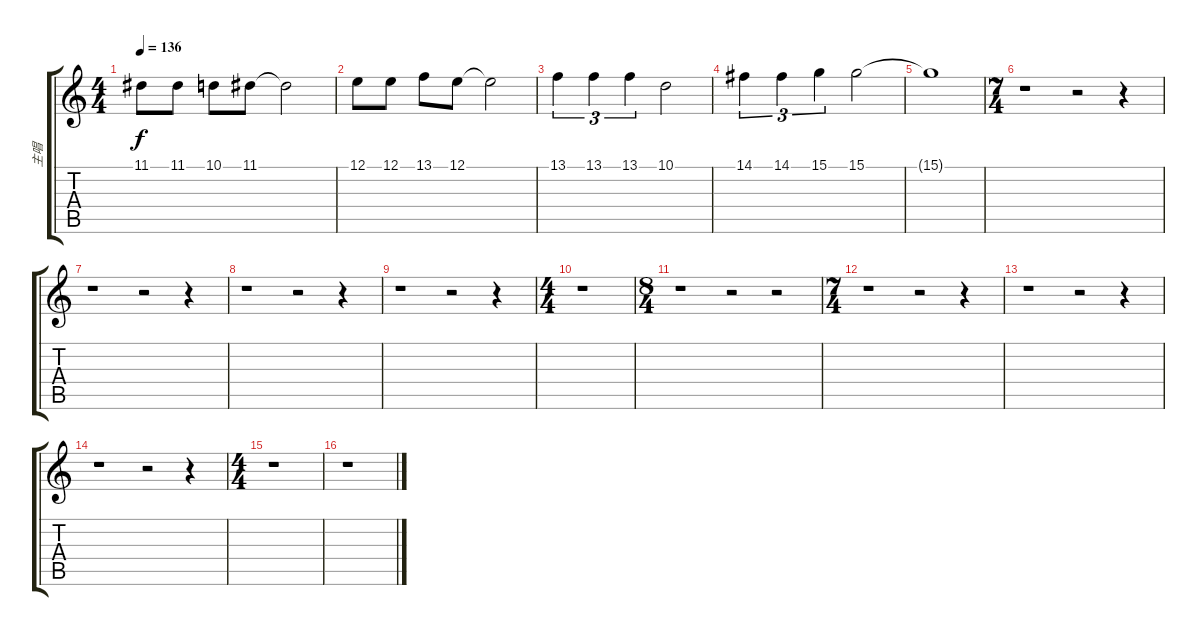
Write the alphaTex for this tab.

\track ("主唱" "主唱") {instrument sopranosax}
\staff {score tabs}
\tuning (E4 B3 G3 D3 A2 E2) {hide}
\ts (4 4)
\tempo 136
\clef g2
\ks c
11.1.8{dy f} 11.1.8 10.1.8 11.1.8 11.1{t}.2 |
12.1.8 12.1.8 13.1.8 12.1.8 12.1{t}.2 |
13.1.4{tu (3 2)} 13.1.4{tu (3 2)} 13.1.4{tu (3 2)} 10.1.2 |
14.1.4{tu (3 2)} 14.1.4{tu (3 2)} 15.1.4{tu (3 2)} 15.1.2 |
15.1{t}.1 |
\ts (7 4)
r.1 r.2 r.4 |
r.1 r.2 r.4 |
r.1 r.2 r.4 |
r.1 r.2 r.4 |
\ts (4 4)
r.1 |
\ts (8 4)
r.1 r.2 r.2 |
\ts (7 4)
r.1 r.2 r.4 |
r.1 r.2 r.4 |
r.1 r.2 r.4 |
\ts (4 4)
r.1 |
r.1
